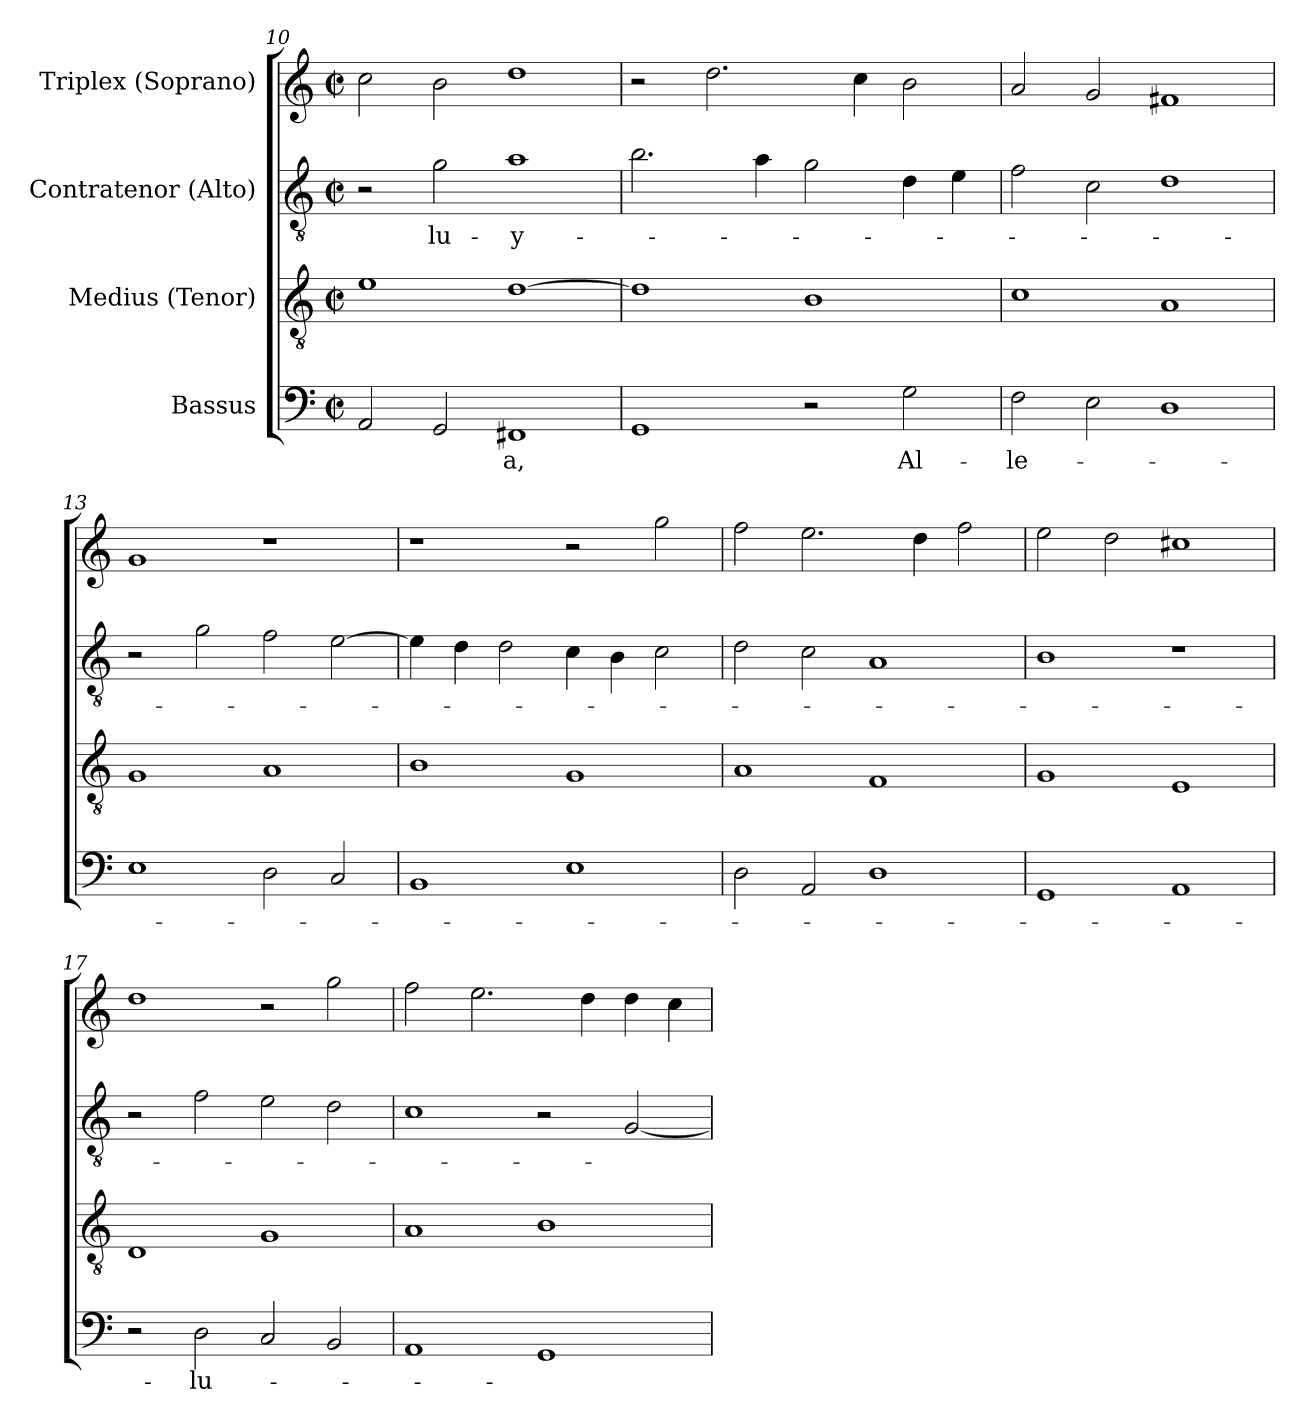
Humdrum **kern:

**kern	**text	**kern	**kern	**text	**kern
*part4	*part4	*part3	*part2	*part2	*part1
*staff4	*staff4	*staff3	*staff2	*staff2	*staff1
*I"Bassus	*	*I"Medius (Tenor)	*I"Contratenor (Alto)	*	*I"Triplex (Soprano)
!!LO:LB:g=z
*clefF4	*	*clefGv2	*clefGv2	*	*clefG2
*k[]	*	*k[]	*k[]	*	*k[]
*C:	*	*C:	*C:	*	*C:
*M2/2	*	*M2/2	*M2/2	*	*M2/2
*met(c|)	*	*met(c|)	*met(c|)	*	*met(c|)
=10	=10	=10	=10	=10	=10
2AA/	.	1e	2r	.	2cc\
!	!	!	!	!LO:LY:b	!
2GG/	.	.	2g\	-lu-	2b\
!	!LO:LY:b	!	!	!LO:LY:b	!
1FF#X	-a,	[1d	1a	-y-	1dd
=11	=11	=11	=11	=11	=11
1GG	.	1d]	2.b\	.	2r
.	.	.	.	.	2.dd\
.	.	.	4a\	.	.
2r	.	1B	2g\	.	.
.	.	.	.	.	4cc\
!	!LO:LY:b	!	!	!	!
2G\	Al-	.	4d\	.	2b\
.	.	.	4e\	.	.
=12	=12	=12	=12	=12	=12
!	!LO:LY:b	!	!	!	!
2F\	-le-	1c	2f\	.	2a/
2E\	.	.	2c\	.	2g/
1D	.	1A	1d	.	1f#X
=13	=13	=13	=13	=13	=13
1E	.	1G	2r	.	1g
.	.	.	2g\	.	.
2D\	.	1A	2f\	.	1r
2C/	.	.	[2e\	.	.
=14	=14	=14	=14	=14	=14
1BB	.	1B	4e\]	.	1r
.	.	.	4d\	.	.
.	.	.	2d\	.	.
1E	.	1G	4c\	.	2r
.	.	.	4B\	.	.
.	.	.	2c\	.	2gg\
!!LO:PB:g=z
=15	=15	=15	=15	=15	=15
2D\	.	1A	2d\	.	2ff\
2AA/	.	.	2c\	.	2.ee\
1D	.	1F	1A	.	.
.	.	.	.	.	4dd\
.	.	.	.	.	2ff\
=16	=16	=16	=16	=16	=16
1GG	.	1G	1B	.	2ee\
.	.	.	.	.	2dd\
1AA	.	1E	1r	.	1cc#X
=17	=17	=17	=17	=17	=17
2r	.	1D	2r	.	1dd
!	!LO:LY:b	!	!	!	!
2D\	-lu-	.	2f\	.	.
2C/	.	1G	2e\	.	2r
2BB/	.	.	2d\	.	2gg\
=18	=18	=18	=18	=18	=18
1AA	.	1A	1c	.	2ff\
.	.	.	.	.	2.ee\
1GG	.	1B	2r	.	.
.	.	.	.	.	4dd\
.	.	.	[2G/	.	4dd\
.	.	.	.	.	4cc\
=	=	=	=	=	=
*-	*-	*-	*-	*-	*-
